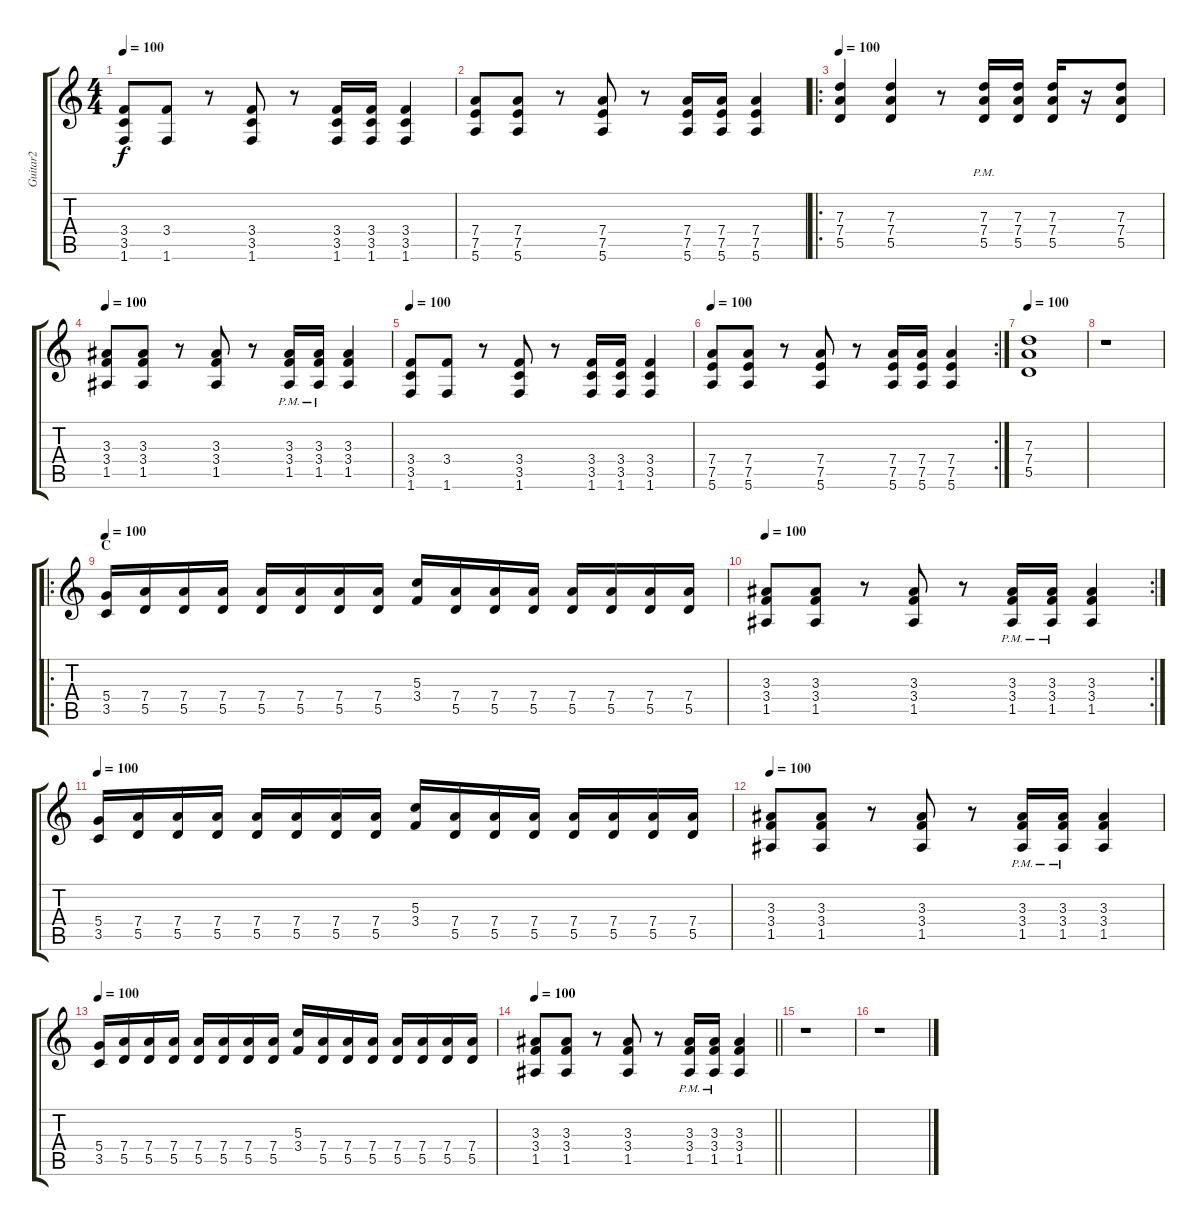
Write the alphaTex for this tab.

\track ("Guitar2" "Guitar2") {instrument distortionguitar}
\staff {score tabs}
\tuning (E4 B3 G3 D3 A2 E2) {hide}
\ts (4 4)
\tempo 100
\clef g2
\ks c
(3.4 3.5 1.6).8{dy f} (3.4 1.6).8 r.8 (3.4 3.5 1.6).8 r.8 (3.4 3.5 1.6).16 (3.4 3.5 1.6).16 (3.4 3.5 1.6).4 |
(7.4 7.5 5.6).8 (7.4 7.5 5.6).8 r.8 (7.4 7.5 5.6).8 r.8 (7.4 7.5 5.6).16 (7.4 7.5 5.6).16 (7.4 7.5 5.6).4 |
\ro
\tempo 100
(7.3 7.4 5.5).4{instrument distortionguitar} (7.3 7.4 5.5).4 r.8 (7.3 7.4{pm} 5.5{pm}).16 (7.3 7.4 5.5).16 (7.3 7.4 5.5).16 r.16 (7.3 7.4 5.5).8 |
\tempo 100
(3.3 3.4 1.5).8 (3.3 3.4 1.5).8 r.8 (3.3 3.4 1.5).8 r.8 (3.3{pm} 3.4{pm} 1.5{pm}).16 (3.3{pm} 3.4{pm} 1.5{pm}).16 (3.3 3.4 1.5).4 |
\tempo 100
(3.4 3.5 1.6).8 (3.4 1.6).8 r.8 (3.4 3.5 1.6).8 r.8 (3.4 3.5 1.6).16 (3.4 3.5 1.6).16 (3.4 3.5 1.6).4 |
\rc 2
\tempo 100
(7.4 7.5 5.6).8 (7.4 7.5 5.6).8 r.8 (7.4 7.5 5.6).8 r.8 (7.4 7.5 5.6).16 (7.4 7.5 5.6).16 (7.4 7.5 5.6).4 |
\tempo 100
(7.3 7.4 5.5).1{volume 0 instrument distortionguitar} |
r.1{volume 12} |
\ro
\section ("" "C")
\tempo 100
(5.4 3.5).16 (7.4 5.5).16 (7.4 5.5).16 (7.4 5.5).16 (7.4 5.5).16 (7.4 5.5).16 (7.4 5.5).16 (7.4 5.5).16 (5.3 3.4).16 (7.4 5.5).16 (7.4 5.5).16 (7.4 5.5).16 (7.4 5.5).16 (7.4 5.5).16 (7.4 5.5).16 (7.4 5.5).16 |
\rc 2
\tempo 100
(3.3 3.4 1.5).8 (3.3 3.4 1.5).8 r.8 (3.3 3.4 1.5).8 r.8 (3.3{pm} 3.4{pm} 1.5{pm}).16 (3.3{pm} 3.4{pm} 1.5{pm}).16 (3.3 3.4 1.5).4 |
\tempo 100
(5.4 3.5).16 (7.4 5.5).16 (7.4 5.5).16 (7.4 5.5).16 (7.4 5.5).16 (7.4 5.5).16 (7.4 5.5).16 (7.4 5.5).16 (5.3 3.4).16 (7.4 5.5).16 (7.4 5.5).16 (7.4 5.5).16 (7.4 5.5).16 (7.4 5.5).16 (7.4 5.5).16 (7.4 5.5).16 |
\tempo 100
(3.3 3.4 1.5).8 (3.3 3.4 1.5).8 r.8 (3.3 3.4 1.5).8 r.8 (3.3{pm} 3.4{pm} 1.5{pm}).16 (3.3{pm} 3.4{pm} 1.5{pm}).16 (3.3 3.4 1.5).4 |
\tempo 100
(5.4 3.5).16 (7.4 5.5).16 (7.4 5.5).16 (7.4 5.5).16 (7.4 5.5).16 (7.4 5.5).16 (7.4 5.5).16 (7.4 5.5).16 (5.3 3.4).16 (7.4 5.5).16 (7.4 5.5).16 (7.4 5.5).16 (7.4 5.5).16 (7.4 5.5).16 (7.4 5.5).16 (7.4 5.5).16 |
\tempo 100
\barLineRight lightlight
(3.3 3.4 1.5).8 (3.3 3.4 1.5).8 r.8 (3.3 3.4 1.5).8 r.8 (3.3{pm} 3.4{pm} 1.5{pm}).16 (3.3{pm} 3.4{pm} 1.5{pm}).16 (3.3 3.4 1.5).4 |
r.1 |
r.1
